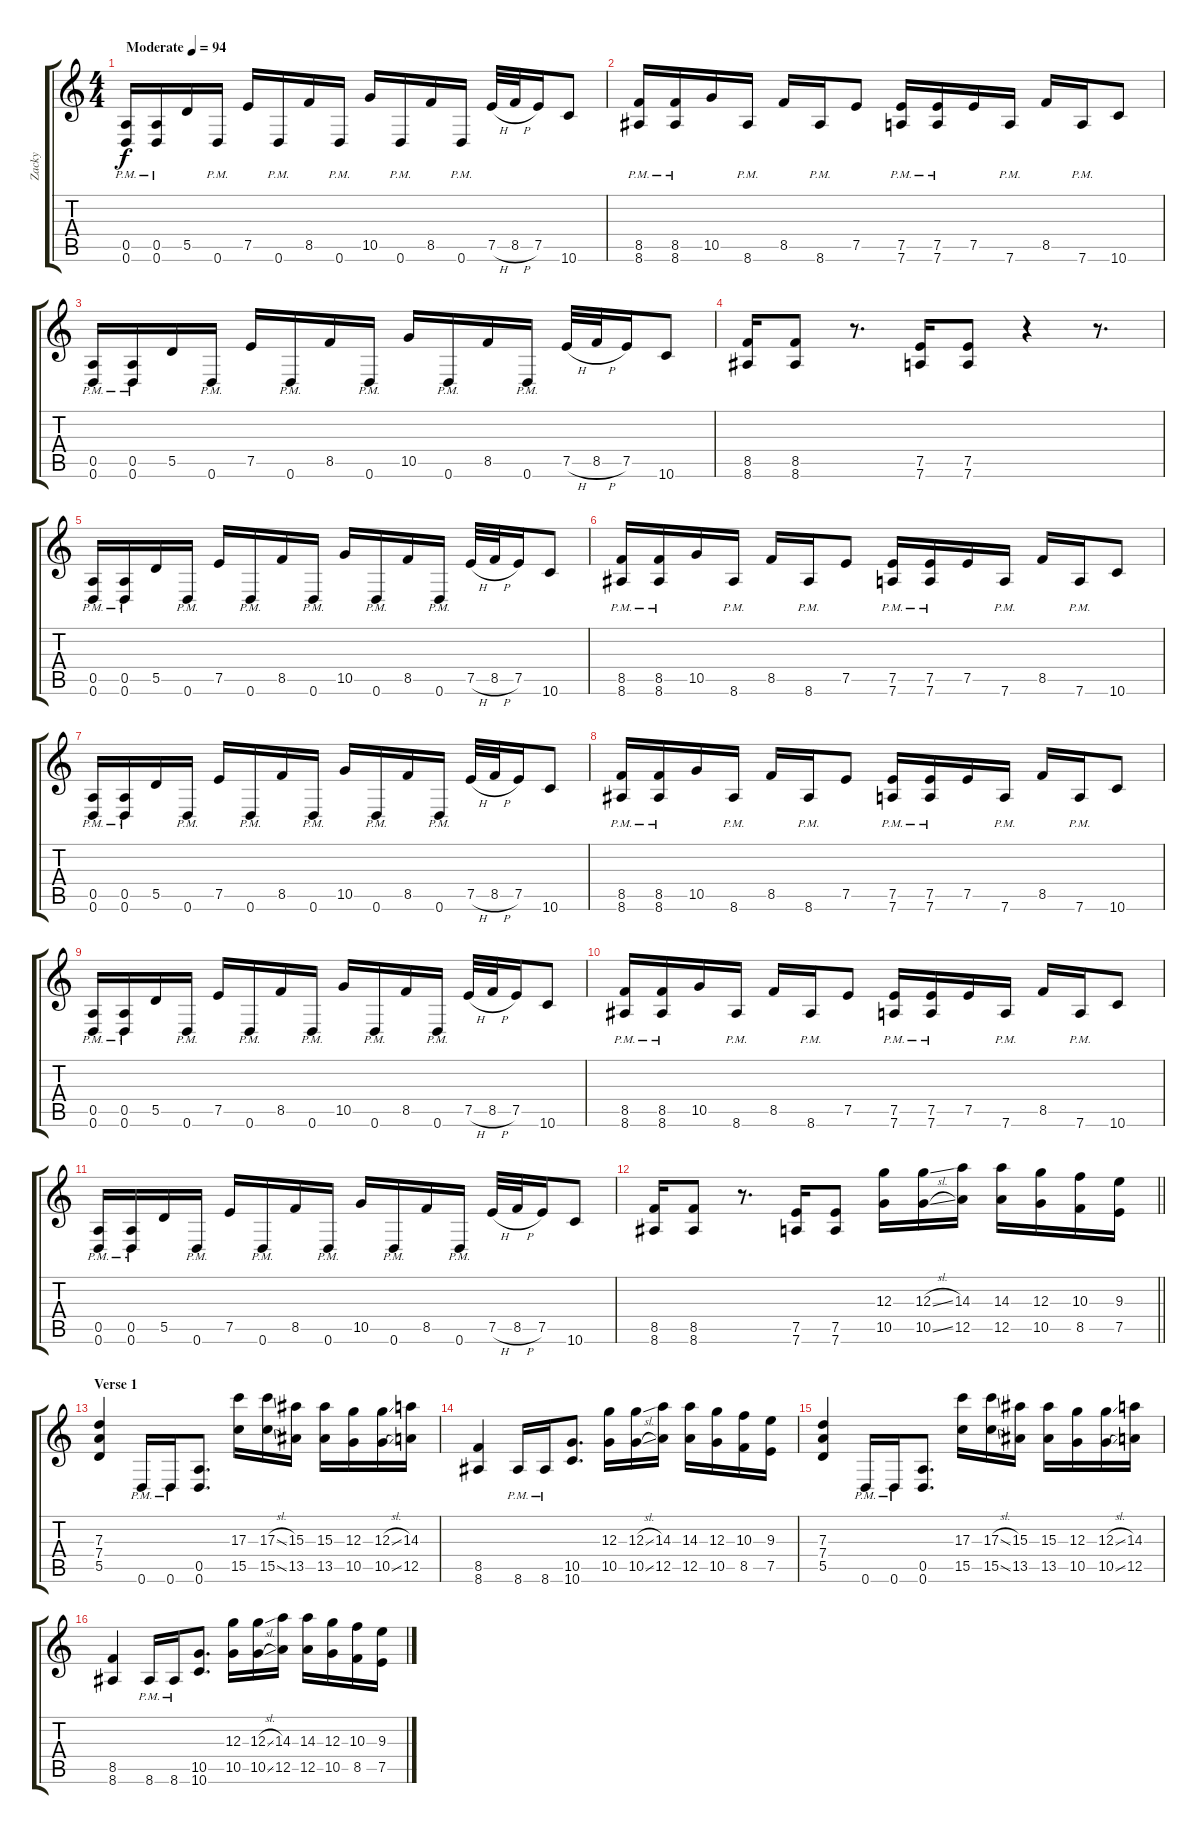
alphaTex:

\track ("Zacky " "Zacky ") {instrument distortionguitar}
\staff {score tabs}
\tuning (E4 B3 G3 D3 A2 D2) {hide}
\ts (4 4)
\tempo (94 "Moderate")
\clef g2
\ks c
(0.5{pm} 0.6{pm}).16{dy f instrument distortionguitar} (0.5{pm} 0.6{pm}).16 5.5.16 0.6{pm}.16 7.5.16 0.6{pm}.16 8.5.16 0.6{pm}.16 10.5.16 0.6{pm}.16 8.5.16 0.6{pm}.16 7.5{h}.32 8.5{h}.32 7.5.16 10.6.8 |
(8.5{pm} 8.6{pm}).16 (8.5{pm} 8.6{pm}).16 10.5.16 8.6{pm}.16 8.5.16 8.6{pm}.16 7.5.8 (7.5{pm} 7.6{pm}).16 (7.5{pm} 7.6{pm}).16 7.5.16 7.6{pm}.16 8.5.16 7.6{pm}.16 10.6.8 |
(0.5{pm} 0.6{pm}).16 (0.5{pm} 0.6{pm}).16 5.5.16 0.6{pm}.16 7.5.16 0.6{pm}.16 8.5.16 0.6{pm}.16 10.5.16 0.6{pm}.16 8.5.16 0.6{pm}.16 7.5{h}.32 8.5{h}.32 7.5.16 10.6.8 |
(8.5 8.6).16 (8.5 8.6).8 r.8{d} (7.5 7.6).16 (7.5 7.6).8 r.4 r.8{d} |
(0.5{pm} 0.6{pm}).16 (0.5{pm} 0.6{pm}).16 5.5.16 0.6{pm}.16 7.5.16 0.6{pm}.16 8.5.16 0.6{pm}.16 10.5.16 0.6{pm}.16 8.5.16 0.6{pm}.16 7.5{h}.32 8.5{h}.32 7.5.16 10.6.8 |
(8.5{pm} 8.6{pm}).16 (8.5{pm} 8.6{pm}).16 10.5.16 8.6{pm}.16 8.5.16 8.6{pm}.16 7.5.8 (7.5{pm} 7.6{pm}).16 (7.5{pm} 7.6{pm}).16 7.5.16 7.6{pm}.16 8.5.16 7.6{pm}.16 10.6.8 |
(0.5{pm} 0.6{pm}).16 (0.5{pm} 0.6{pm}).16 5.5.16 0.6{pm}.16 7.5.16 0.6{pm}.16 8.5.16 0.6{pm}.16 10.5.16 0.6{pm}.16 8.5.16 0.6{pm}.16 7.5{h}.32 8.5{h}.32 7.5.16 10.6.8 |
(8.5{pm} 8.6{pm}).16 (8.5{pm} 8.6{pm}).16 10.5.16 8.6{pm}.16 8.5.16 8.6{pm}.16 7.5.8 (7.5{pm} 7.6{pm}).16 (7.5{pm} 7.6{pm}).16 7.5.16 7.6{pm}.16 8.5.16 7.6{pm}.16 10.6.8 |
(0.5{pm} 0.6{pm}).16 (0.5{pm} 0.6{pm}).16 5.5.16 0.6{pm}.16 7.5.16 0.6{pm}.16 8.5.16 0.6{pm}.16 10.5.16 0.6{pm}.16 8.5.16 0.6{pm}.16 7.5{h}.32 8.5{h}.32 7.5.16 10.6.8 |
(8.5{pm} 8.6{pm}).16 (8.5{pm} 8.6{pm}).16 10.5.16 8.6{pm}.16 8.5.16 8.6{pm}.16 7.5.8 (7.5{pm} 7.6{pm}).16 (7.5{pm} 7.6{pm}).16 7.5.16 7.6{pm}.16 8.5.16 7.6{pm}.16 10.6.8 |
(0.5{pm} 0.6{pm}).16 (0.5{pm} 0.6{pm}).16 5.5.16 0.6{pm}.16 7.5.16 0.6{pm}.16 8.5.16 0.6{pm}.16 10.5.16 0.6{pm}.16 8.5.16 0.6{pm}.16 7.5{h}.32 8.5{h}.32 7.5.16 10.6.8 |
\barLineRight lightlight
(8.5 8.6).16 (8.5 8.6).8 r.8{d} (7.5 7.6).16 (7.5 7.6).8 (12.3 10.5).16 (12.3{sl} 10.5{sl}).16 (14.3 12.5).16 (14.3 12.5).16 (12.3 10.5).16 (10.3 8.5).16 (9.3 7.5).16 |
\section ("" "Verse 1")
(7.3 7.4 5.5).4 0.6{pm}.16 0.6{pm}.16 (0.5 0.6).8{d} (17.3 15.5).16 (17.3{sl} 15.5{sl}).16 (15.3 13.5).16 (15.3 13.5).16 (12.3 10.5).16 (12.3{sl} 10.5{sl}).16 (14.3 12.5).16 |
(8.5 8.6).4 8.6{pm}.16 8.6{pm}.16 (10.5 10.6).8{d} (12.3 10.5).16 (12.3{sl} 10.5{sl}).16 (14.3 12.5).16 (14.3 12.5).16 (12.3 10.5).16 (10.3 8.5).16 (9.3 7.5).16 |
(7.3 7.4 5.5).4 0.6{pm}.16 0.6{pm}.16 (0.5 0.6).8{d} (17.3 15.5).16 (17.3{sl} 15.5{sl}).16 (15.3 13.5).16 (15.3 13.5).16 (12.3 10.5).16 (12.3{sl} 10.5{sl}).16 (14.3 12.5).16 |
(8.5 8.6).4 8.6{pm}.16 8.6{pm}.16 (10.5 10.6).8{d} (12.3 10.5).16 (12.3{sl} 10.5{sl}).16 (14.3 12.5).16 (14.3 12.5).16 (12.3 10.5).16 (10.3 8.5).16 (9.3 7.5).16
